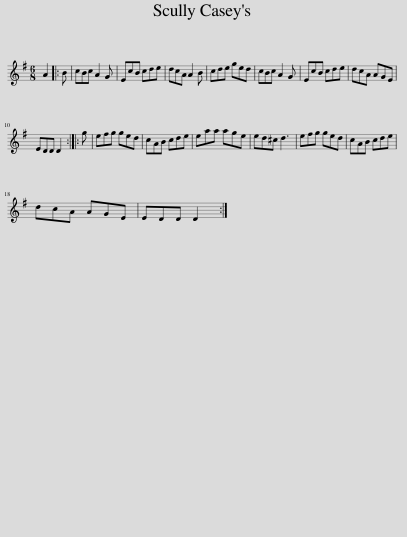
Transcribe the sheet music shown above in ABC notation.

X:1
L:1/8
M:6/8
I:linebreak $
K:G
V:1 treble
V:1
 A2 |: B | cBc A2 G | EcB cde | dcA A2 B | %5
 cde ged | cBc A2 G | EcB cde | dcA AGE |$ EDD D2 :: %10
 g | efg ged | cAB cde | eaa age | ed^c d3 | %15
 efg ged | cAB cde |$ dcA AGE | EDD D2 :| %19
